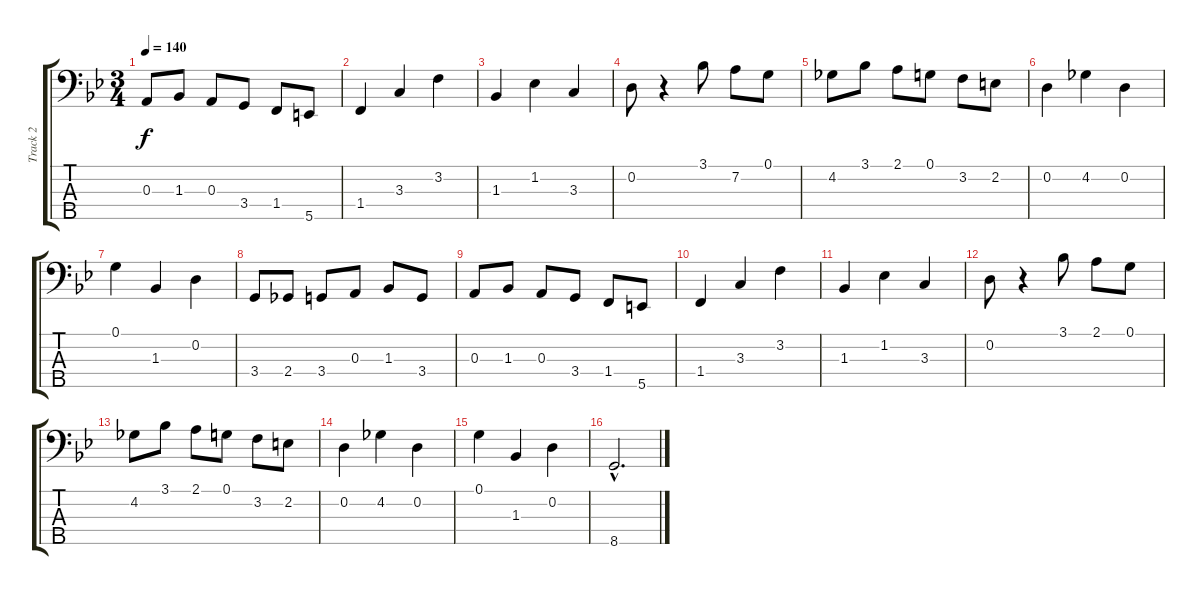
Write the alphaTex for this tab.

\track ("Track 2" "Track 2") {instrument electricbassfinger}
\staff {score tabs}
\tuning (G2 D2 A1 E1 B0) {hide}
\ts (3 4)
\tempo 140
\clef f4
\ks bb
0.3.8{dy f} 1.3.8 0.3.8 3.4.8 1.4.8 5.5.8 |
1.4.4 3.3.4 3.2.4 |
1.3.4 1.2.4 3.3.4 |
0.2.8 r.4 3.1.8 7.2.8 0.1.8 |
4.2.8 3.1.8 2.1.8 0.1.8 3.2.8 2.2.8 |
0.2.4 4.2.4 0.2.4 |
0.1.4 1.3.4 0.2.4 |
3.4.8 2.4.8 3.4.8 0.3.8 1.3.8 3.4.8 |
0.3.8 1.3.8 0.3.8 3.4.8 1.4.8 5.5.8 |
1.4.4 3.3.4 3.2.4 |
1.3.4 1.2.4 3.3.4 |
0.2.8 r.4 3.1.8 2.1.8 0.1.8 |
4.2.8 3.1.8 2.1.8 0.1.8 3.2.8 2.2.8 |
0.2.4 4.2.4 0.2.4 |
0.1.4 1.3.4 0.2.4 |
8.5{hac}.2{d}
